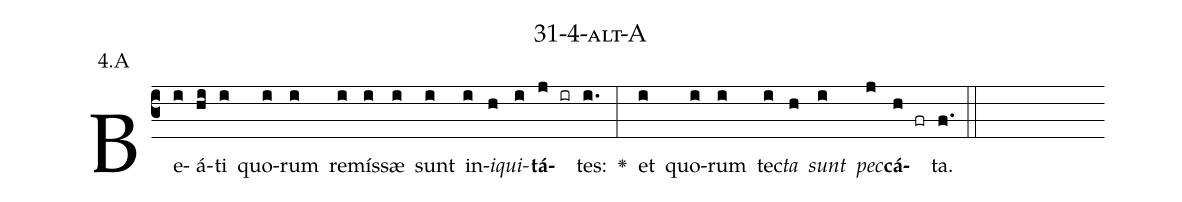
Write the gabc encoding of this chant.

name: 31-4-alt-A;
annotation: 4.A;
%%
(c3)Be(i)á(hi)ti(i) quo(i)rum(i) re(i)mís(i)sæ(i) sunt(i) in(i)<i>i</i>(h)<i>qui</i>(i)<b>tá</b>(j ir)tes:(i.) <v>\greheightstar</v>(:) et(i) quo(i)rum(i) tec(i)<i>ta</i>(h) <i>sunt</i>(i) <i>pec</i>(j)<b>cá</b>(h fr)ta.(f.) (::)


%E(i) u(h) o(i) u(j) a(h) e.(f.) (::)
